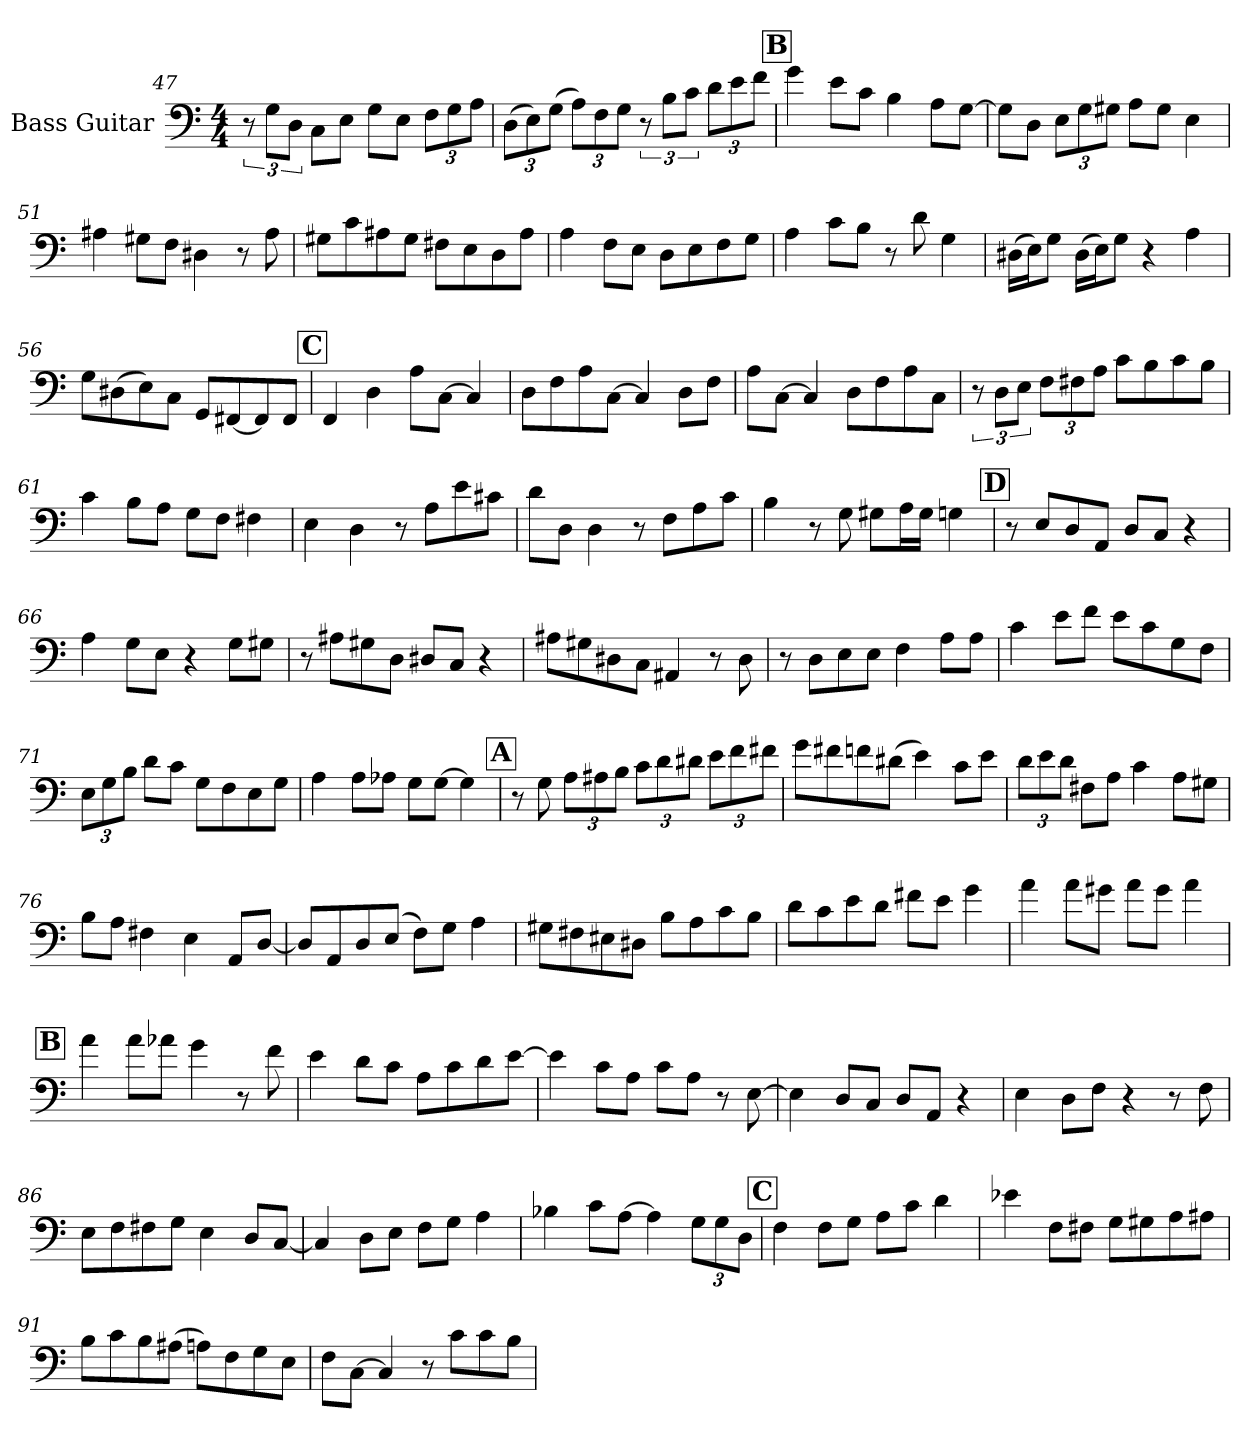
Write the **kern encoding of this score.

**kern
*part1
*staff1
*I"Bass Guitar
*I'B. Guit.
*clefF4
*ITrd7c12
*k[]
*M4/4
=47
12r
12GG\L
12DD\J
8CC\L
8EE\J
8GG\L
8EE\J
*Xbrackettup
12FF\L
12GG\
12AA\J
=48
(12DD\L
12EE\)
(12GG\J
12AA\L)
12FF\
12GG\J
*brackettup
12r
12BB\L
12C\J
*Xbrackettup
12D\L
12E\
12F\J
!!LO:LB:g=z
!!LO:REH:place=s1:a:B:t=B
=49
4G\
8E\L
8C\J
4BB\
8AA\L
[8GG\J
=50
8GG\L]
8DD\J
12EE\L
12GG\
12GG#X\J
8AA\L
8GG#\J
4EE\
=51
4AA#X\
8GG#X\L
8FF\J
4DD#X\
8r
8AA#\
=52
8GG#X\L
8C\
8AA#X\
8GG#\J
8FF#X\L
8EE\
8DD\
8AA#\J
!!LO:LB:g=z
=53
4AA\
8FF\L
8EE\J
8DD\L
8EE\
8FF\
8GG\J
=54
4AA\
8C\L
8BB\J
8r
8D\
4GG\
=55
(16DD#X\LL
16EE\J)
8GG\J
(16DD#\LL
16EE\J)
8GG\J
4r
4AA\
=56
8GG\L
(8DD#X\
8EE\)
8CC\J
8GGG/L
[8FFF#X/
8FFF#/]
8FFF#/J
!!LO:LB:g=z
!!LO:REH:place=s1:a:B:t=C
=57
4FFF/
4DD\
8AA\L
[8CC\J
4CC/]
=58
8DD\L
8FF\
8AA\
[8CC\J
4CC/]
8DD\L
8FF\J
=59
8AA\L
[8CC\J
4CC/]
8DD\L
8FF\
8AA\
8CC\J
=60
*brackettup
12r
12DD\L
12EE\J
*Xbrackettup
12FF\L
12FF#X\
12AA\J
8C\L
8BB\
8C\
8BB\J
!!LO:LB:g=z
=61
4C\
8BB\L
8AA\J
8GG\L
8FF\J
4FF#X\
=62
4EE\
4DD\
8r
8AA\L
8E\
8C#X\J
=63
8D\L
8DD\J
4DD\
8r
8FF\L
8AA\
8C\J
=64
4BB\
8r
8GG\
8GG#X\L
16AA\L
16GG#\JJ
4GGn\
!!LO:LB:g=z
!!LO:REH:place=s1:a:B:t=D
=65
8r
8EE/L
8DD/
8AAA/J
8DD/L
8CC/J
4r
=66
4AA\
8GG\L
8EE\J
4r
8GG\L
8GG#X\J
=67
8r
8AA#X\L
8GG#X\
8DD\J
8DD#X/L
8CC/J
4r
=68
8AA#X\L
8GG#X\
8DD#X\
8CC\J
4AAA#X/
8r
8DD#\
!!LO:LB:g=z
=69
8r
8DD\L
8EE\
8EE\J
4FF\
8AA\L
8AA\J
=70
4C\
8E\L
8F\J
8E\L
8C\
8GG\
8FF\J
=71
12EE\L
12GG\
12BB\J
8D\L
8C\J
8GG\L
8FF\
8EE\
8GG\J
=72
4AA\
8AA\L
8AA-X\J
8GG\L
[8GG\J
4GG\]
!!LO:LB:g=z
!!LO:REH:place=s1:a:B:t=A
=73
8r
8GG\
12AA\L
12AA#X\
12BB\J
12C\L
12D\
12D#X\J
12E\L
12F\
12F#X\J
=74
8G\L
8F#X\
8Fn\
(8D#X\J
4E\)
8C\L
8E\J
=75
12D\L
12E\
12D\J
8FF#X\L
8AA\J
4C\
8AA\L
8GG#X\J
=76
8BB\L
8AA\J
4FF#X\
4EE\
8AAA/L
[8DD/J
!!LO:LB:g=z
=77
8DD/L]
8AAA/
8DD/
(8EE/J
8FF\L)
8GG\J
4AA\
=78
8GG#X\L
8FF#X\
8EE#X\
8DD#X\J
8BB\L
8AA\
8C\
8BB\J
=79
8D\L
8C\
8E\
8D\J
8F#X\L
8E\J
4G\
=80
4A\
8A\L
8G#X\J
8A\L
8G#\J
4A\
!!LO:LB:g=z
!!LO:REH:place=s1:a:B:t=B
=81
4A\
8A\L
8A-X\J
4G\
8r
8F\
=82
4E\
8D\L
8C\J
8AA\L
8C\
8D\
[8E\J
=83
4E\]
8C\L
8AA\J
8C\L
8AA\J
8r
[8EE\
=84
4EE\]
8DD/L
8CC/J
8DD/L
8AAA/J
4r
!!LO:PB:g=z
=85
4EE\
8DD\L
8FF\J
4r
8r
8FF\
=86
8EE\L
8FF\
8FF#X\
8GG\J
4EE\
8DD/L
[8CC/J
=87
4CC/]
8DD\L
8EE\J
8FF\L
8GG\J
4AA\
=88
4BB-X\
8C\L
[8AA\J
4AA\]
12GG\L
12GG\
12DD\J
!!LO:LB:g=z
!!LO:REH:place=s1:a:B:t=C
=89
4FF\
8FF\L
8GG\J
8AA\L
8C\J
4D\
=90
4E-X\
8FF\L
8FF#X\J
8GG\L
8GG#X\
8AA\
8AA#X\J
=91
8BB\L
8C\
8BB\
(8AA#X\J
8AAn\L)
8FF\
8GG\
8EE\J
=92
8FF\L
[8CC\J
4CC/]
8r
8C\L
8C\
8BB\J
=
*-
